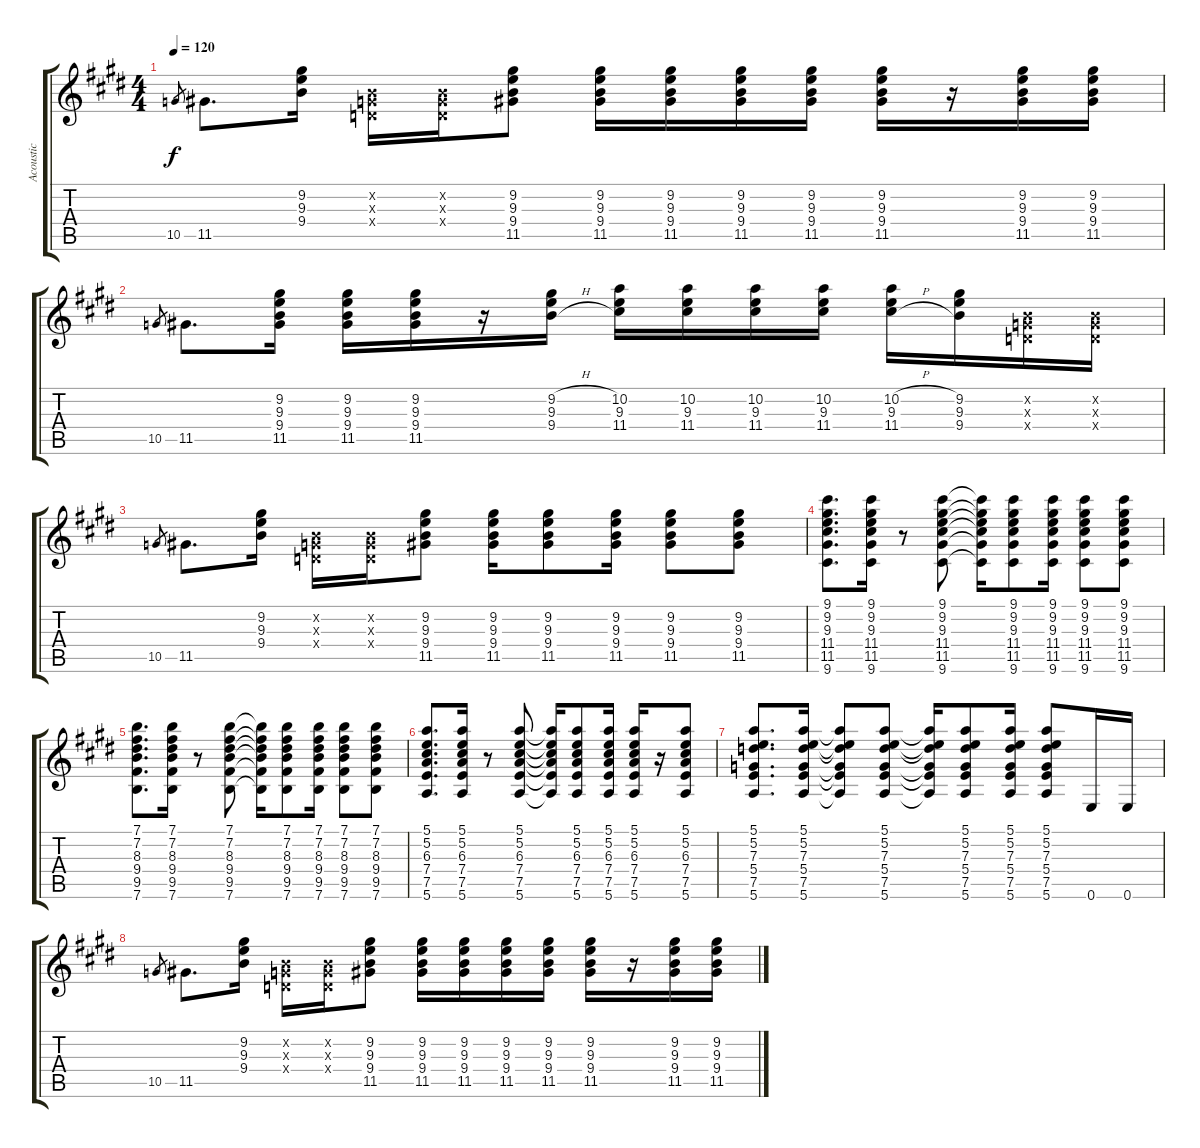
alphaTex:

\track ("Acoustic" "Acoustic") {instrument acousticguitarsteel}
\staff {score tabs}
\tuning (E4 B3 G3 D3 A2 E2) {hide}
\ts (4 4)
\tempo 120
\clef g2
\ks e
10.5.8{gr dy f} 11.5.8{d} (9.2 9.3 9.4).16 (0.2{x} 0.3{x} 0.4{x}).16 (0.2{x} 0.3{x} 0.4{x}).16 (9.2 9.3 9.4 11.5).8 (9.2 9.3 9.4 11.5).16 (9.2 9.3 9.4 11.5).16 (9.2 9.3 9.4 11.5).16 (9.2 9.3 9.4 11.5).16 (9.2 9.3 9.4 11.5).16 r.16 (9.2 9.3 9.4 11.5).16 (9.2 9.3 9.4 11.5).16 |
10.5.8{gr} 11.5.8{d} (9.2 9.3 9.4 11.5).16 (9.2 9.3 9.4 11.5).16 (9.2 9.3 9.4 11.5).16 r.16 (9.2{h} 9.3{h} 9.4{h}).16 (10.2 9.3 11.4).16 (10.2 9.3 11.4).16 (10.2 9.3 11.4).16 (10.2 9.3 11.4).16 (10.2{h} 9.3{h} 11.4{h}).16 (9.2 9.3 9.4).16 (0.2{x} 0.3{x} 0.4{x}).16 (0.2{x} 0.3{x} 0.4{x}).16 |
10.5.8{gr} 11.5.8{d} (9.2 9.3 9.4).16 (0.2{x} 0.3{x} 0.4{x}).16 (0.2{x} 0.3{x} 0.4{x}).16 (9.2 9.3 9.4 11.5).8 (9.2 9.3 9.4 11.5).16 (9.2 9.3 9.4 11.5).8 (9.2 9.3 9.4 11.5).16 (9.2 9.3 9.4 11.5).8 (9.2 9.3 9.4 11.5).8 |
(9.1 9.2 9.3 11.4 11.5 9.6).8{d} (9.1 9.2 9.3 11.4 11.5 9.6).16 r.8 (9.1 9.2 9.3 11.4 11.5 9.6).8 (9.1{t} 9.2{t} 9.3{t} 11.4{t} 11.5{t} 9.6{t}).16 (9.1 9.2 9.3 11.4 11.5 9.6).8 (9.1 9.2 9.3 11.4 11.5 9.6).16 (9.1 9.2 9.3 11.4 11.5 9.6).8 (9.1 9.2 9.3 11.4 11.5 9.6).8 |
(7.1 7.2 8.3 9.4 9.5 7.6).8{d} (7.1 7.2 8.3 9.4 9.5 7.6).16 r.8 (7.1 7.2 8.3 9.4 9.5 7.6).8 (7.1{t} 7.2{t} 8.3{t} 9.4{t} 9.5{t} 7.6{t}).16 (7.1 7.2 8.3 9.4 9.5 7.6).8 (7.1 7.2 8.3 9.4 9.5 7.6).16 (7.1 7.2 8.3 9.4 9.5 7.6).8 (7.1 7.2 8.3 9.4 9.5 7.6).8 |
(5.1 5.2 6.3 7.4 7.5 5.6).8{d} (5.1 5.2 6.3 7.4 7.5 5.6).16 r.8 (5.1 5.2 6.3 7.4 7.5 5.6).8 (5.1{t} 5.2{t} 6.3{t} 7.4{t} 7.5{t} 5.6{t}).16 (5.1 5.2 6.3 7.4 7.5 5.6).8 (5.1 5.2 6.3 7.4 7.5 5.6).16 (5.1 5.2 6.3 7.4 7.5 5.6).16 r.16 (5.1 5.2 6.3 7.4 7.5 5.6).8 |
(5.1 5.2 7.3 5.4 7.5 5.6).8{d} (5.1 5.2 7.3 5.4 7.5 5.6).16 (5.1{t} 5.2{t} 7.3{t} 5.4{t} 7.5{t} 5.6{t}).8 (5.1 5.2 7.3 5.4 7.5 5.6).8 (5.1{t} 5.2{t} 7.3{t} 5.4{t} 7.5{t} 5.6{t}).16 (5.1 5.2 7.3 5.4 7.5 5.6).8 (5.1 5.2 7.3 5.4 7.5 5.6).16 (5.1 5.2 7.3 5.4 7.5 5.6).8 0.6.16 0.6.16 |
10.5.8{gr} 11.5.8{d} (9.2 9.3 9.4).16 (0.2{x} 0.3{x} 0.4{x}).16 (0.2{x} 0.3{x} 0.4{x}).16 (9.2 9.3 9.4 11.5).8 (9.2 9.3 9.4 11.5).16 (9.2 9.3 9.4 11.5).16 (9.2 9.3 9.4 11.5).16 (9.2 9.3 9.4 11.5).16 (9.2 9.3 9.4 11.5).16 r.16 (9.2 9.3 9.4 11.5).16 (9.2 9.3 9.4 11.5).16
